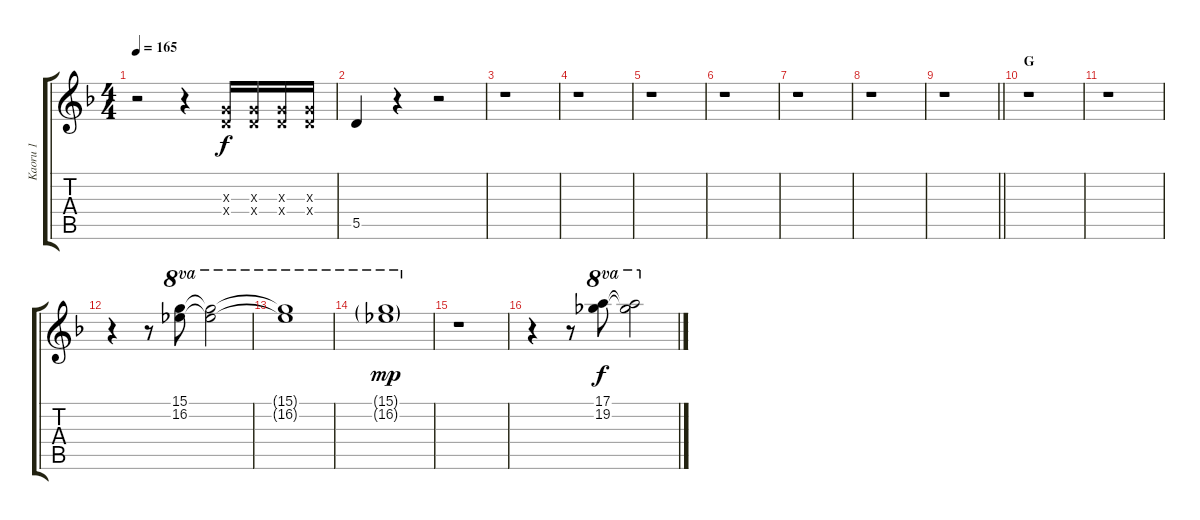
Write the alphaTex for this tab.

\track ("Kaoru 1" "Kaoru 1") {instrument overdrivenguitar}
\staff {score tabs}
\tuning (E4 B3 G3 D3 A2 D2) {hide}
\ts (4 4)
\tempo 165
\clef g2
\ks dminor
r.2{dy f} r.4 (0.3{x} 0.4{x}).16 (0.3{x} 0.4{x}).16 (0.3{x} 0.4{x}).16 (0.3{x} 0.4{x}).16 |
5.5.4 r.4 r.2 |
r.1 |
r.1 |
r.1 |
r.1 |
r.1 |
r.1 |
\barLineRight lightlight
r.1 |
\section ("" "G")
r.1{volume 10} |
r.1 |
r.4 r.8 (15.1 16.2).8{ot 8va} (15.1{t} 16.2{t}).2{ot 8va} |
(15.1{t} 16.2{t}).1{ot 8va} |
(15.1{g} 16.2{g}).1{ot 8va dy mp} |
r.1 |
r.4 r.8 (17.1 19.2).8{ot 8va dy f} (17.1{t} 19.2{t}).2{ot 8va}
